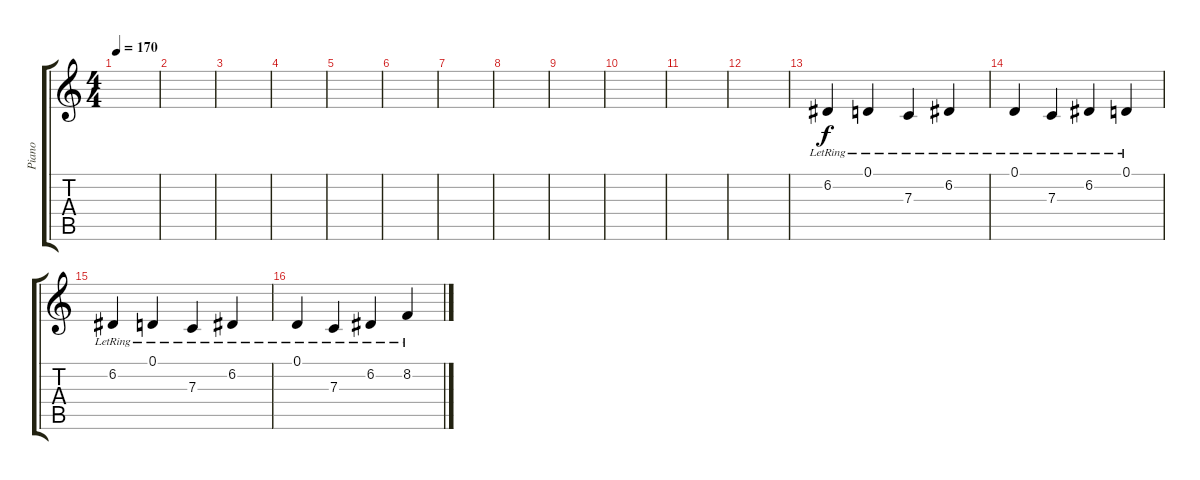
\track ("Piano" "Piano") {instrument acousticgrandpiano}
\staff {score tabs}
\tuning (D4 A3 F3 C3 G2 C2) {hide}
\ts (4 4)
\tempo 170
\clef g2
\ks c
|
|
|
|
|
|
|
|
|
|
|
|
6.2{lr}.4 0.1{lr}.4 7.3{lr}.4 6.2{lr}.4 |
0.1{lr}.4 7.3{lr}.4 6.2{lr}.4 0.1{lr}.4 |
6.2{lr}.4 0.1{lr}.4 7.3{lr}.4 6.2{lr}.4 |
0.1{lr}.4 7.3{lr}.4 6.2{lr}.4 8.2{lr}.4
